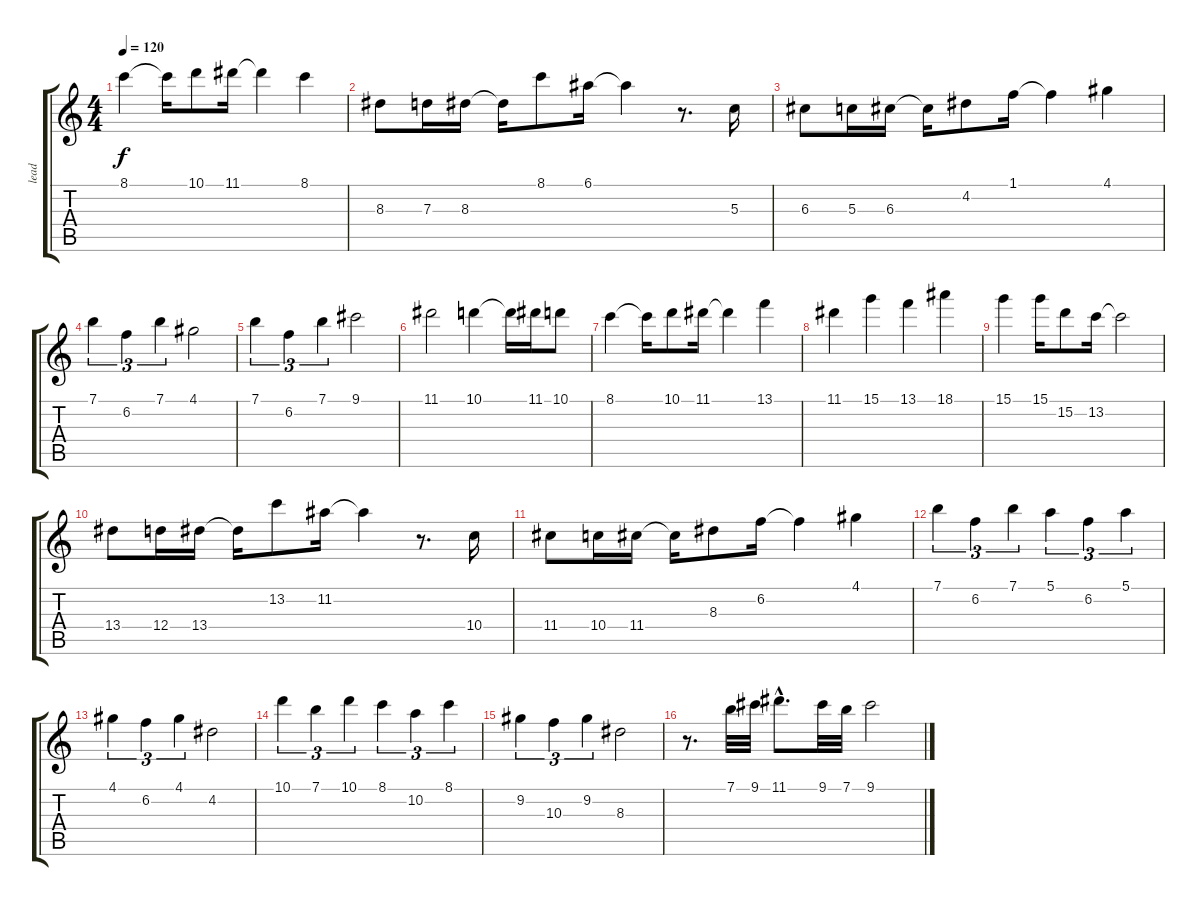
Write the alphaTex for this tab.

\track ("lead" "lead") {instrument electricguitarjazz}
\staff {score tabs}
\tuning (E4 B3 G3 D3 A2 E2) {hide}
\ts (4 4)
\tempo 120
\clef g2
\ks c
8.1.4{dy f} 8.1{t}.16 10.1.8 11.1.16 11.1{t}.4 8.1.4 |
8.3.8 7.3.16 8.3.16 8.3{t}.16 8.1.8 6.1.16 6.1{t}.4 r.8{d} 5.3.16 |
6.3.8 5.3.16 6.3.16 6.3{t}.16 4.2.8 1.1.16 1.1{t}.4 4.1.4 |
7.1.4{tu (3 2)} 6.2.4{tu (3 2)} 7.1.4{tu (3 2)} 4.1.2 |
7.1.4{tu (3 2)} 6.2.4{tu (3 2)} 7.1.4{tu (3 2)} 9.1.2 |
11.1.2 10.1.4 10.1{t}.16 11.1.16 10.1.8 |
8.1.4 8.1{t}.16 10.1.8 11.1.16 11.1{t}.4 13.1.4 |
11.1.4 15.1.4 13.1.4 18.1.4 |
15.1.4 15.1.16 15.2.8 13.2.16 13.2{t}.2 |
13.4.8 12.4.16 13.4.16 13.4{t}.16 13.2.8 11.2.16 11.2{t}.4 r.8{d} 10.4.16 |
11.4.8 10.4.16 11.4.16 11.4{t}.16 8.3.8 6.2.16 6.2{t}.4 4.1.4 |
7.1.4{tu (3 2)} 6.2.4{tu (3 2)} 7.1.4{tu (3 2)} 5.1.4{tu (3 2)} 6.2.4{tu (3 2)} 5.1.4{tu (3 2)} |
4.1.4{tu (3 2)} 6.2.4{tu (3 2)} 4.1.4{tu (3 2)} 4.2.2 |
10.1.4{tu (3 2)} 7.1.4{tu (3 2)} 10.1.4{tu (3 2)} 8.1.4{tu (3 2)} 10.2.4{tu (3 2)} 8.1.4{tu (3 2)} |
9.2.4{tu (3 2)} 10.3.4{tu (3 2)} 9.2.4{tu (3 2)} 8.3.2 |
r.8{d} 7.1.32 9.1.32 11.1{hac}.8{d} 9.1.32 7.1.32 9.1.2
